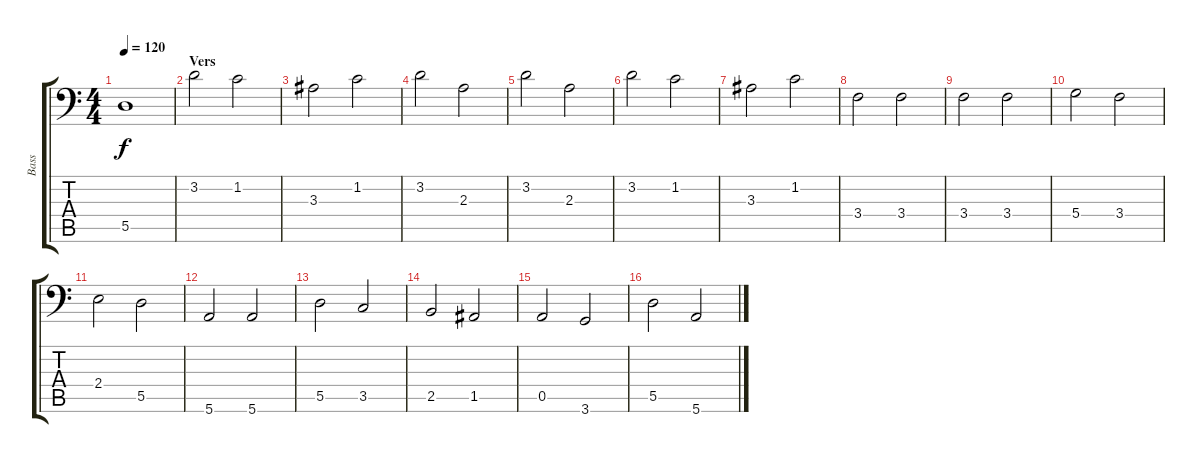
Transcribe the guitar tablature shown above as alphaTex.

\track ("Bass" "Bass") {instrument electricbassfinger}
\staff {score tabs}
\tuning (E3 B2 G2 D2 A1 E1) {hide}
\ts (4 4)
\tempo 120
\clef f4
\ks c
5.5.1{dy f} |
\section ("" "Vers")
3.2.2 1.2.2 |
3.3.2 1.2.2 |
3.2.2 2.3.2 |
3.2.2 2.3.2 |
3.2.2 1.2.2 |
3.3.2 1.2.2 |
3.4.2 3.4.2 |
3.4.2 3.4.2 |
5.4.2 3.4.2 |
2.4.2 5.5.2 |
5.6.2 5.6.2 |
5.5.2 3.5.2 |
2.5.2 1.5.2 |
0.5.2 3.6.2 |
5.5.2 5.6.2
